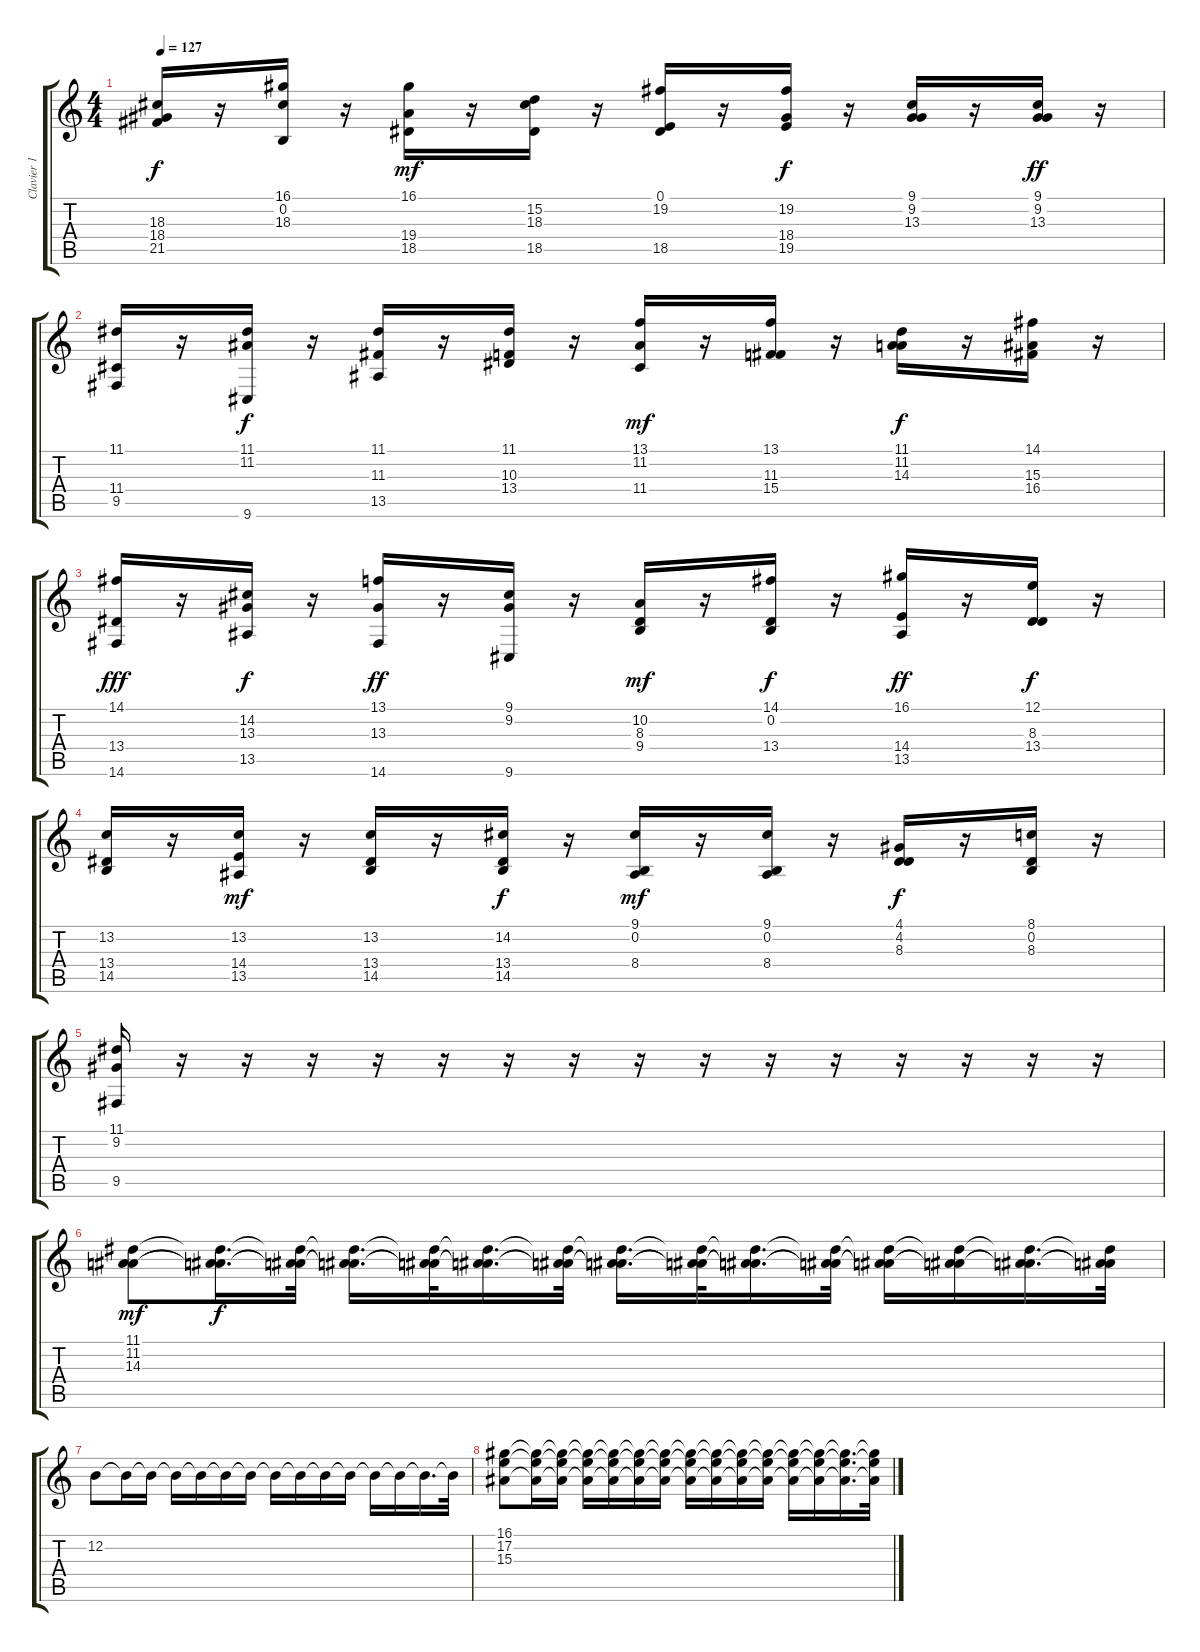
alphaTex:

\track ("Clavier 1" "Clavier 1") {instrument rockorgan}
\staff {score tabs}
\tuning (E4 B3 G3 D3 A2 E2) {hide}
\ts (4 4)
\tempo 127
\clef g2
\ks c
(18.3 18.4 21.5).16{dy f} r.16 (16.1 0.2 18.3).16 r.16 (16.1 19.4 18.5).16{dy mf} r.16 (15.2 18.3 18.5).16 r.16 (0.1 19.2 18.5).16 r.16 (19.2 18.4 19.5).16{dy f} r.16 (9.1 9.2 13.3).16 r.16 (9.1 9.2 13.3).16{dy ff} r.16 |
(11.1 11.4 9.5).16 r.16 (11.1 11.2 9.6).16{dy f} r.16 (11.1 11.3 13.5).16 r.16 (11.1 10.3 13.4).16 r.16 (13.1 11.2 11.4).16{dy mf} r.16 (13.1 11.3 15.4).16 r.16 (11.1 11.2 14.3).16{dy f} r.16 (14.1 15.3 16.4).16 r.16 |
(14.1 13.4 14.6).16{dy fff} r.16 (14.2 13.3 13.5).16{dy f} r.16 (13.1 13.3 14.6).16{dy ff} r.16 (9.1 9.2 9.6).16 r.16 (10.2 8.3 9.4).16{dy mf} r.16 (14.1 0.2 13.4).16{dy f} r.16 (16.1 14.4 13.5).16{dy ff} r.16 (12.1 8.3 13.4).16{dy f} r.16 |
(13.2 13.4 14.5).16 r.16 (13.2 14.4 13.5).16{dy mf} r.16 (13.2 13.4 14.5).16 r.16 (14.2 13.4 14.5).16{dy f} r.16 (9.1 0.2 8.4).16{dy mf} r.16 (9.1 0.2 8.4).16 r.16 (4.1 4.2 8.3).16{dy f} r.16 (8.1 0.2 8.3).16 r.16 |
(11.1 9.2 9.5).16 r.16 r.16 r.16 r.16 r.16 r.16 r.16 r.16 r.16 r.16 r.16 r.16 r.16 r.16 r.16 |
(11.1 11.2 14.3).8{dy mf} (11.1{t} 11.2{t} 14.3{t}).16{d dy f} (11.1{t} 11.2{t} 14.3{t}).32 (11.1{t} 11.2{t} 14.3{t}).16{d} (11.1{t} 11.2{t} 14.3{t}).32 (11.1{t} 11.2{t} 14.3{t}).16{d} (11.1{t} 11.2{t} 14.3{t}).32 (11.1{t} 11.2{t} 14.3{t}).16{d} (11.1{t} 11.2{t} 14.3{t}).32 (11.1{t} 11.2{t} 14.3{t}).16{d} (11.1{t} 11.2{t} 14.3{t}).32 (11.1{t} 11.2{t} 14.3{t}).16 (11.1{t} 11.2{t} 14.3{t}).16 (11.1{t} 11.2{t} 14.3{t}).16{d} (11.1{t} 11.2{t} 14.3{t}).32 |
12.2.8 12.2{t}.16 12.2{t}.16 12.2{t}.16 12.2{t}.16 12.2{t}.16 12.2{t}.16 12.2{t}.16 12.2{t}.16 12.2{t}.16 12.2{t}.16 12.2{t}.16 12.2{t}.16 12.2{t}.16{d} 12.2{t}.32 |
(16.1 17.2 15.3).8 (16.1{t} 17.2{t} 15.3{t}).16 (16.1{t} 17.2{t} 15.3{t}).16 (16.1{t} 17.2{t} 15.3{t}).16 (16.1{t} 17.2{t} 15.3{t}).16 (16.1{t} 17.2{t} 15.3{t}).16 (16.1{t} 17.2{t} 15.3{t}).16 (16.1{t} 17.2{t} 15.3{t}).16 (16.1{t} 17.2{t} 15.3{t}).16 (16.1{t} 17.2{t} 15.3{t}).16 (16.1{t} 17.2{t} 15.3{t}).16 (16.1{t} 17.2{t} 15.3{t}).16 (16.1{t} 17.2{t} 15.3{t}).16 (16.1{t} 17.2{t} 15.3{t}).16{d} (16.1{t} 17.2{t} 15.3{t}).32
